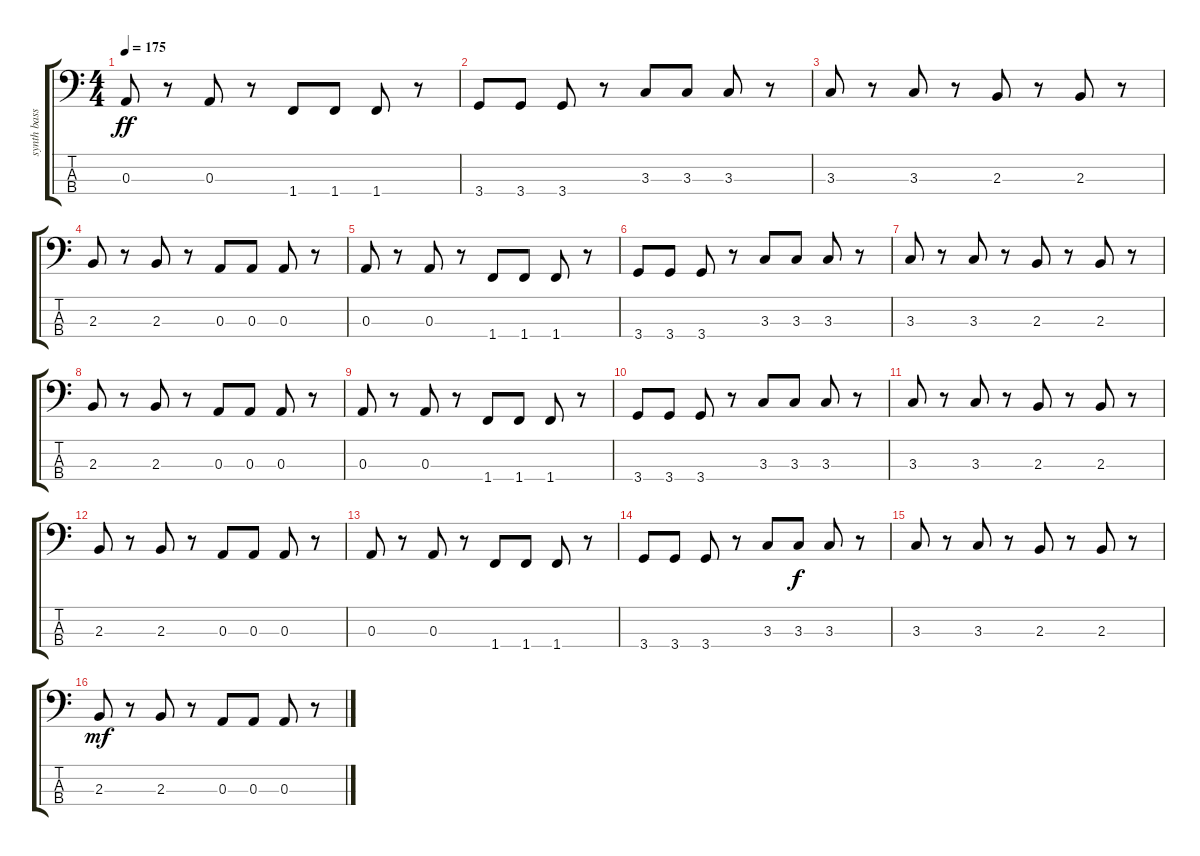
\track ("synth bass" "synth bass") {instrument synthbass1}
\staff {score tabs}
\tuning (G2 D2 A1 E1) {hide}
\ts (4 4)
\tempo 175
\clef f4
\ks c
0.3.8{dy ff} r.8 0.3.8 r.8 1.4.8 1.4.8 1.4.8 r.8 |
3.4.8 3.4.8 3.4.8 r.8 3.3.8 3.3.8 3.3.8 r.8 |
3.3.8 r.8 3.3.8 r.8 2.3.8 r.8 2.3.8 r.8 |
2.3.8 r.8 2.3.8 r.8 0.3.8 0.3.8 0.3.8 r.8 |
0.3.8 r.8 0.3.8 r.8 1.4.8 1.4.8 1.4.8 r.8 |
3.4.8 3.4.8 3.4.8 r.8 3.3.8 3.3.8 3.3.8 r.8 |
3.3.8 r.8 3.3.8 r.8 2.3.8 r.8 2.3.8 r.8 |
2.3.8 r.8 2.3.8 r.8 0.3.8 0.3.8 0.3.8 r.8 |
0.3.8 r.8 0.3.8 r.8 1.4.8 1.4.8 1.4.8 r.8 |
3.4.8 3.4.8 3.4.8 r.8 3.3.8 3.3.8 3.3.8 r.8 |
3.3.8 r.8 3.3.8 r.8 2.3.8 r.8 2.3.8 r.8 |
2.3.8 r.8 2.3.8 r.8 0.3.8 0.3.8 0.3.8 r.8 |
0.3.8 r.8 0.3.8 r.8 1.4.8 1.4.8 1.4.8 r.8 |
3.4.8 3.4.8 3.4.8 r.8 3.3.8 3.3.8{dy f} 3.3.8 r.8 |
3.3.8 r.8 3.3.8 r.8 2.3.8 r.8 2.3.8 r.8 |
2.3.8{dy mf} r.8 2.3.8 r.8 0.3.8 0.3.8 0.3.8 r.8
